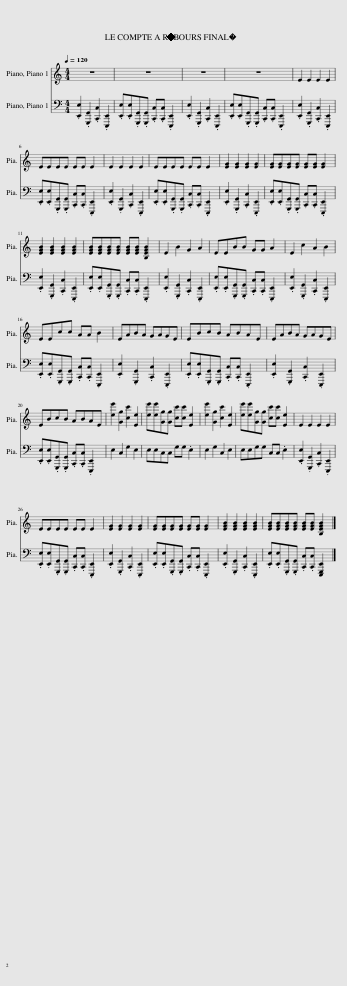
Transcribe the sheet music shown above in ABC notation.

X:1
%%score 1 2
L:1/8
Q:1/4=120
M:4/4
I:linebreak $
K:C
V:1 treble
V:2 bass
V:1
 z8 | z8 | z8 | z8 | E2 E2 E2 E2 |$ %5
 EEEE EE E2 | E2 E2 E2 E2 | EEEE EE E2 | [EG]2 [EG]2 [EG]2 [EG]2 | [EG][EG][EG][EG] [EG][EG] [EG]2 |$ %10
 [EGB]2 [EGB]2 [EGB]2 [EGB]2 | [EGB][EGB][EGB][EGB] [EGB][EGB] [B,EGB]2 | E2 B2 G2 A2 | EEBB GG A2 | E2 c2 A2 B2 |$ %15
 EEcc AA B2 | EABA GAGE | EBcB ABAE | EABA GAGE |$ EBcB ABAE | %20
 [ee']2 [Gg]2 [cc']2 [Ee]2 | [ee'][ee'][Gg][Gg] [cc'][cc'] [Ee]2 | [ee']2 [Gg]2 [cc']2 [Ee]2 | [ee'][ee'][Gg][Gg] [cc'][cc'] [Ee]2 | E2 E2 E2 E2 |$ %25
 EEEE EE E2 | [EG]2 [EG]2 [EG]2 [EG]2 | [EG][EG][EG][EG] [EG][EG] [EG]2 | [EGB]2 [EGB]2 [EGB]2 [EGB]2 | [EGB][EGB][EGB][EGB] [EGB][EGB] [B,EGB]2 |] %30
V:2
 .[E,,E,]2 .[G,,,G,,]2 .[C,,C,]2 .[E,,,E,,]2 | .[E,,E,].[E,,E,].[G,,,G,,].[G,,,G,,] .[C,,C,].[C,,C,] .[E,,,E,,]2 | .[E,,E,]2 .[G,,,G,,]2 .[C,,C,]2 .[E,,,E,,]2 | .[E,,E,].[E,,E,].[G,,,G,,].[G,,,G,,] .[C,,C,].[C,,C,] .[E,,,E,,]2 | .[E,,E,]2 .[G,,,G,,]2 .[C,,C,]2 .[E,,,E,,]2 |$ %5
 .[E,,E,].[E,,E,].[G,,,G,,].[G,,,G,,] .[C,,C,].[C,,C,] .[E,,,E,,]2 | .[E,,E,]2 .[G,,,G,,]2 .[C,,C,]2 .[E,,,E,,]2 | .[E,,E,].[E,,E,].[G,,,G,,].[G,,,G,,] .[C,,C,].[C,,C,] .[E,,,E,,]2 | .[E,,E,]2 .[G,,,G,,]2 .[C,,C,]2 .[E,,,E,,]2 | .[E,,E,].[E,,E,].[G,,,G,,].[G,,,G,,] .[C,,C,].[C,,C,] .[E,,,E,,]2 |$ %10
 .[E,,E,]2 .[G,,,G,,]2 .[C,,C,]2 .[E,,,E,,]2 | .[E,,E,].[E,,E,].[G,,,G,,].[G,,,G,,] .[C,,C,].[C,,C,] .[E,,,E,,]2 | .[E,,E,]2 .[G,,,G,,]2 .[C,,C,]2 .[E,,,E,,]2 | .[E,,E,].[E,,E,].[G,,,G,,].[G,,,G,,] .[C,,C,].[C,,C,] .[E,,,E,,]2 | .[E,,E,]2 .[G,,,G,,]2 .[C,,C,]2 .[E,,,E,,]2 |$ %15
 .[E,,E,].[E,,E,].[G,,,G,,].[G,,,G,,] .[C,,C,].[C,,C,] .[E,,,E,,]2 | .[E,,E,]2 .[G,,,G,,]2 .[C,,C,]2 .[E,,,E,,]2 | .[E,,E,].[E,,E,].[G,,,G,,].[G,,,G,,] .[C,,C,].[C,,C,] .[E,,,E,,]2 | .[E,,E,]2 .[G,,,G,,]2 .[C,,C,]2 .[E,,,E,,]2 |$ .[E,,E,].[E,,E,].[G,,,G,,].[G,,,G,,] .[C,,C,].[C,,C,] .[E,,,E,,]2 | %20
 E,2 C,2 G,2 E,2 | E,E,C,C, G,G, .E,2 | E,2 G,2 C,2 E,2 | E,E,G,G, C,C, .E,2 | .[E,,E,]2 .[G,,,G,,]2 .[C,,C,]2 .[E,,,E,,]2 |$ %25
 .[E,,E,].[E,,E,].[G,,,G,,].[G,,,G,,] .[C,,C,].[C,,C,] .[E,,,E,,]2 | .[E,,E,]2 .[G,,,G,,]2 .[C,,C,]2 .[E,,,E,,]2 | .[E,,E,].[E,,E,].[G,,,G,,].[G,,,G,,] .[C,,C,].[C,,C,] .[E,,,E,,]2 | .[E,,E,]2 .[G,,,G,,]2 .[C,,C,]2 .[E,,,E,,]2 | .[E,,E,].[E,,E,].[G,,,G,,].[G,,,G,,] .[C,,C,].[C,,C,] [E,,,G,,,E,,]2 |] %30
